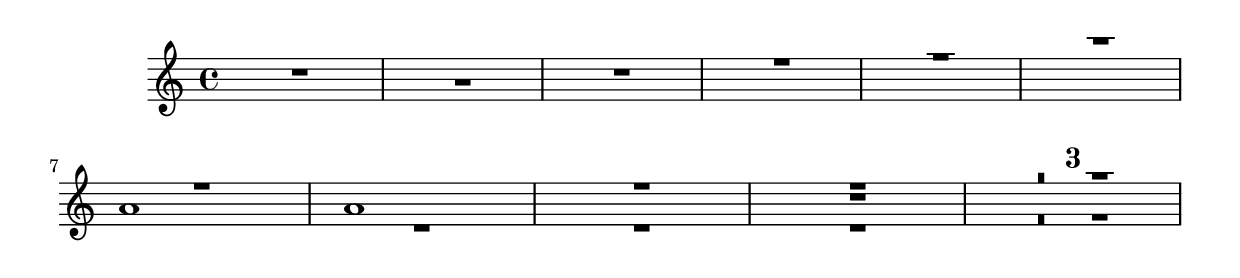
\version "2.16.0"

\header {
  lsrtags = "rhythms, tweaks-and-overrides"

  texidoc = "
Unlike ordinary rests, there is no predefined command to change the
staff position of a multi-measure rest symbol of either form by
attaching it to a note.  However, in polyphonic music multi-measure
rests in odd-numbered and even-numbered voices are vertically
separated. The positioning of multi-measure rests can be controlled as
follows:

"
  doctitle = "Positioning multi-measure rests"
}

\relative c'' {
  % Multi-measure rests by default are set under the fourth line
  R1
  % They can be moved using an override
  \override MultiMeasureRest #'staff-position = #-2
  R1
  \override MultiMeasureRest #'staff-position = #0
  R1
  \override MultiMeasureRest #'staff-position = #2
  R1
  \override MultiMeasureRest #'staff-position = #3
  R1
  \override MultiMeasureRest #'staff-position = #6
  R1
  \revert MultiMeasureRest #'staff-position
  \break

  % In two Voices, odd-numbered voices are under the top line
  << { R1 } \\ { a1 } >>
  % Even-numbered voices are under the bottom line
  << { a1 } \\ { R1 } >>
  % Multi-measure rests in both voices remain separate
  << { R1 } \\ { R1 } >>

  % Separating multi-measure rests in more than two voices
  % requires an override
  << { R1 } \\ { R1 } \\
     \once \override MultiMeasureRest #'staff-position = #0
     { R1 }
  >>

  % Using compressed bars in multiple voices requires another override
  % in all voices to avoid multiple instances being printed
  \compressFullBarRests
  <<
   \revert MultiMeasureRest #'staff-position
    { R1*3 }
    \\
   \revert MultiMeasureRest #'staff-position
    { R1*3 }
  >>
}
